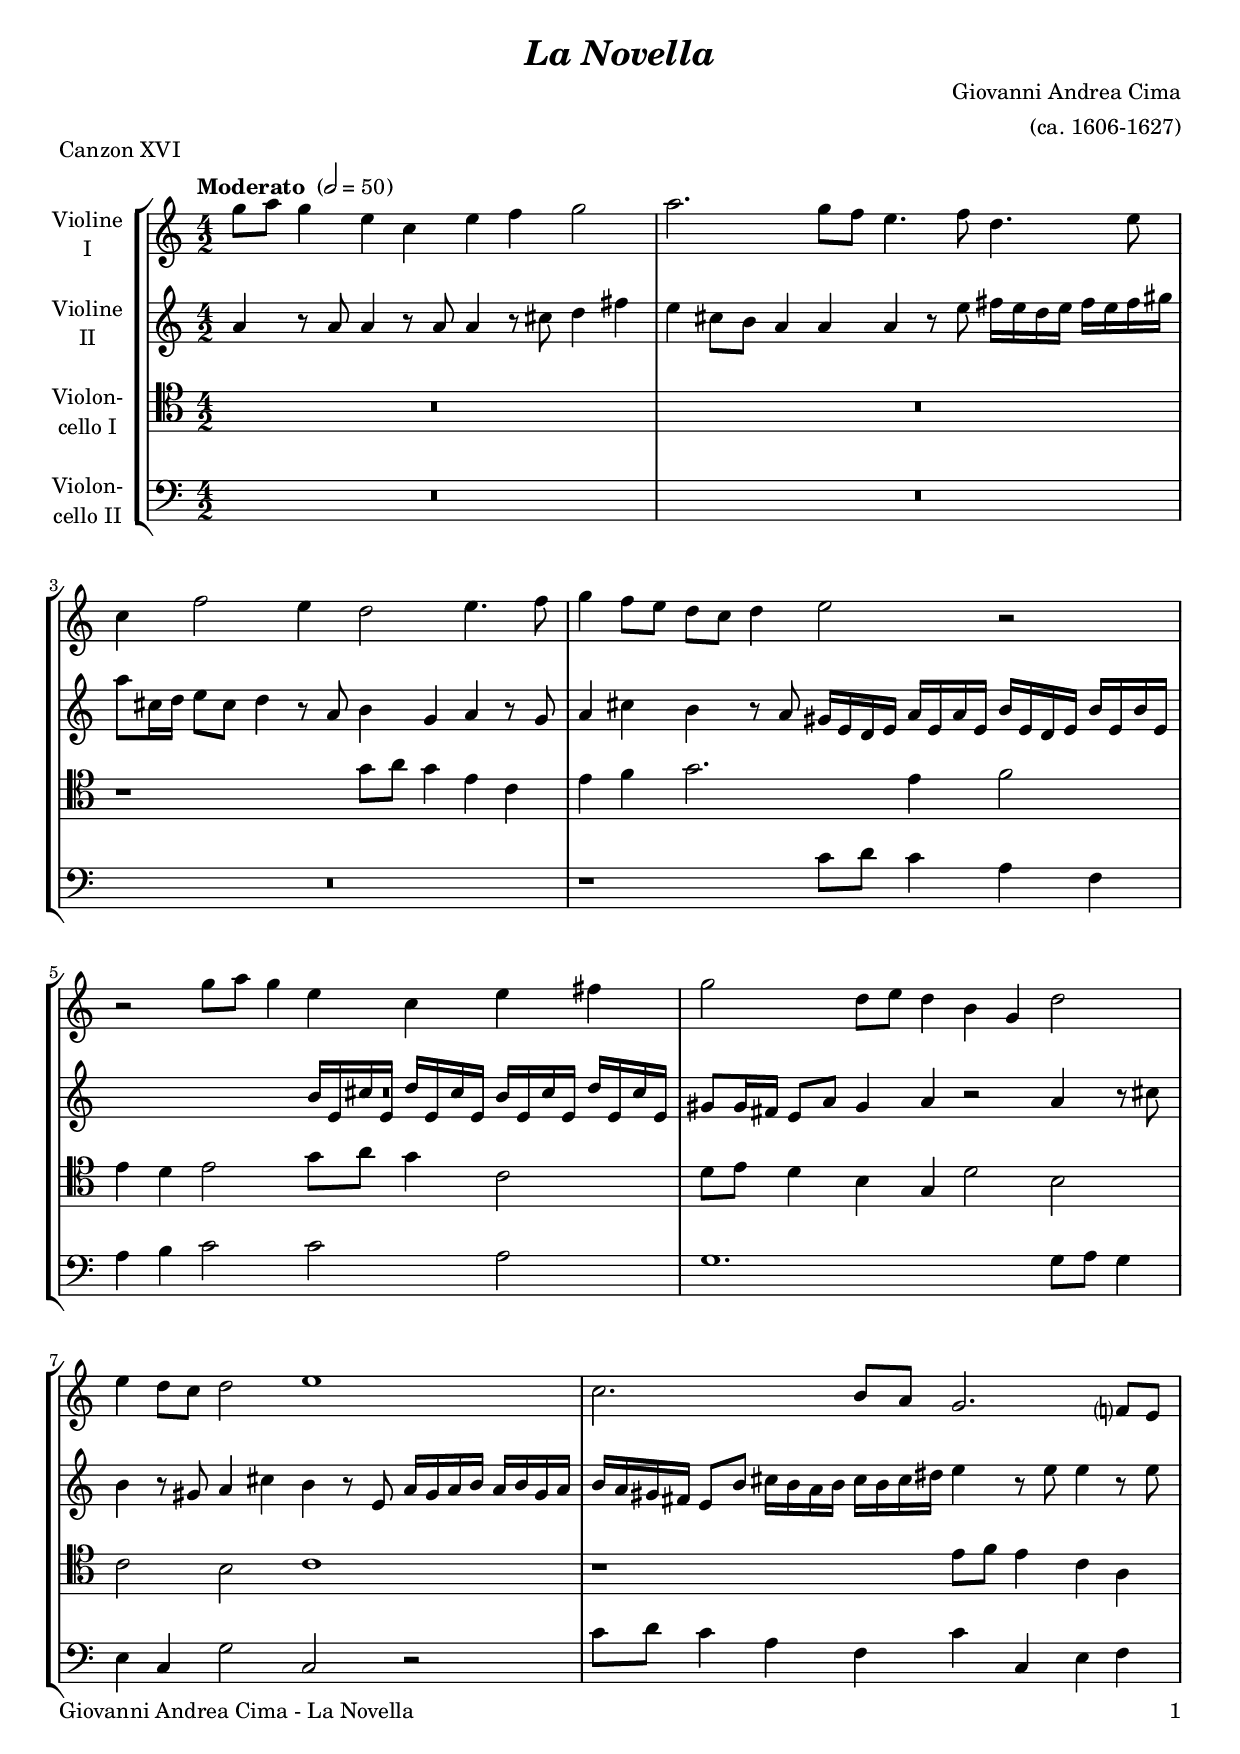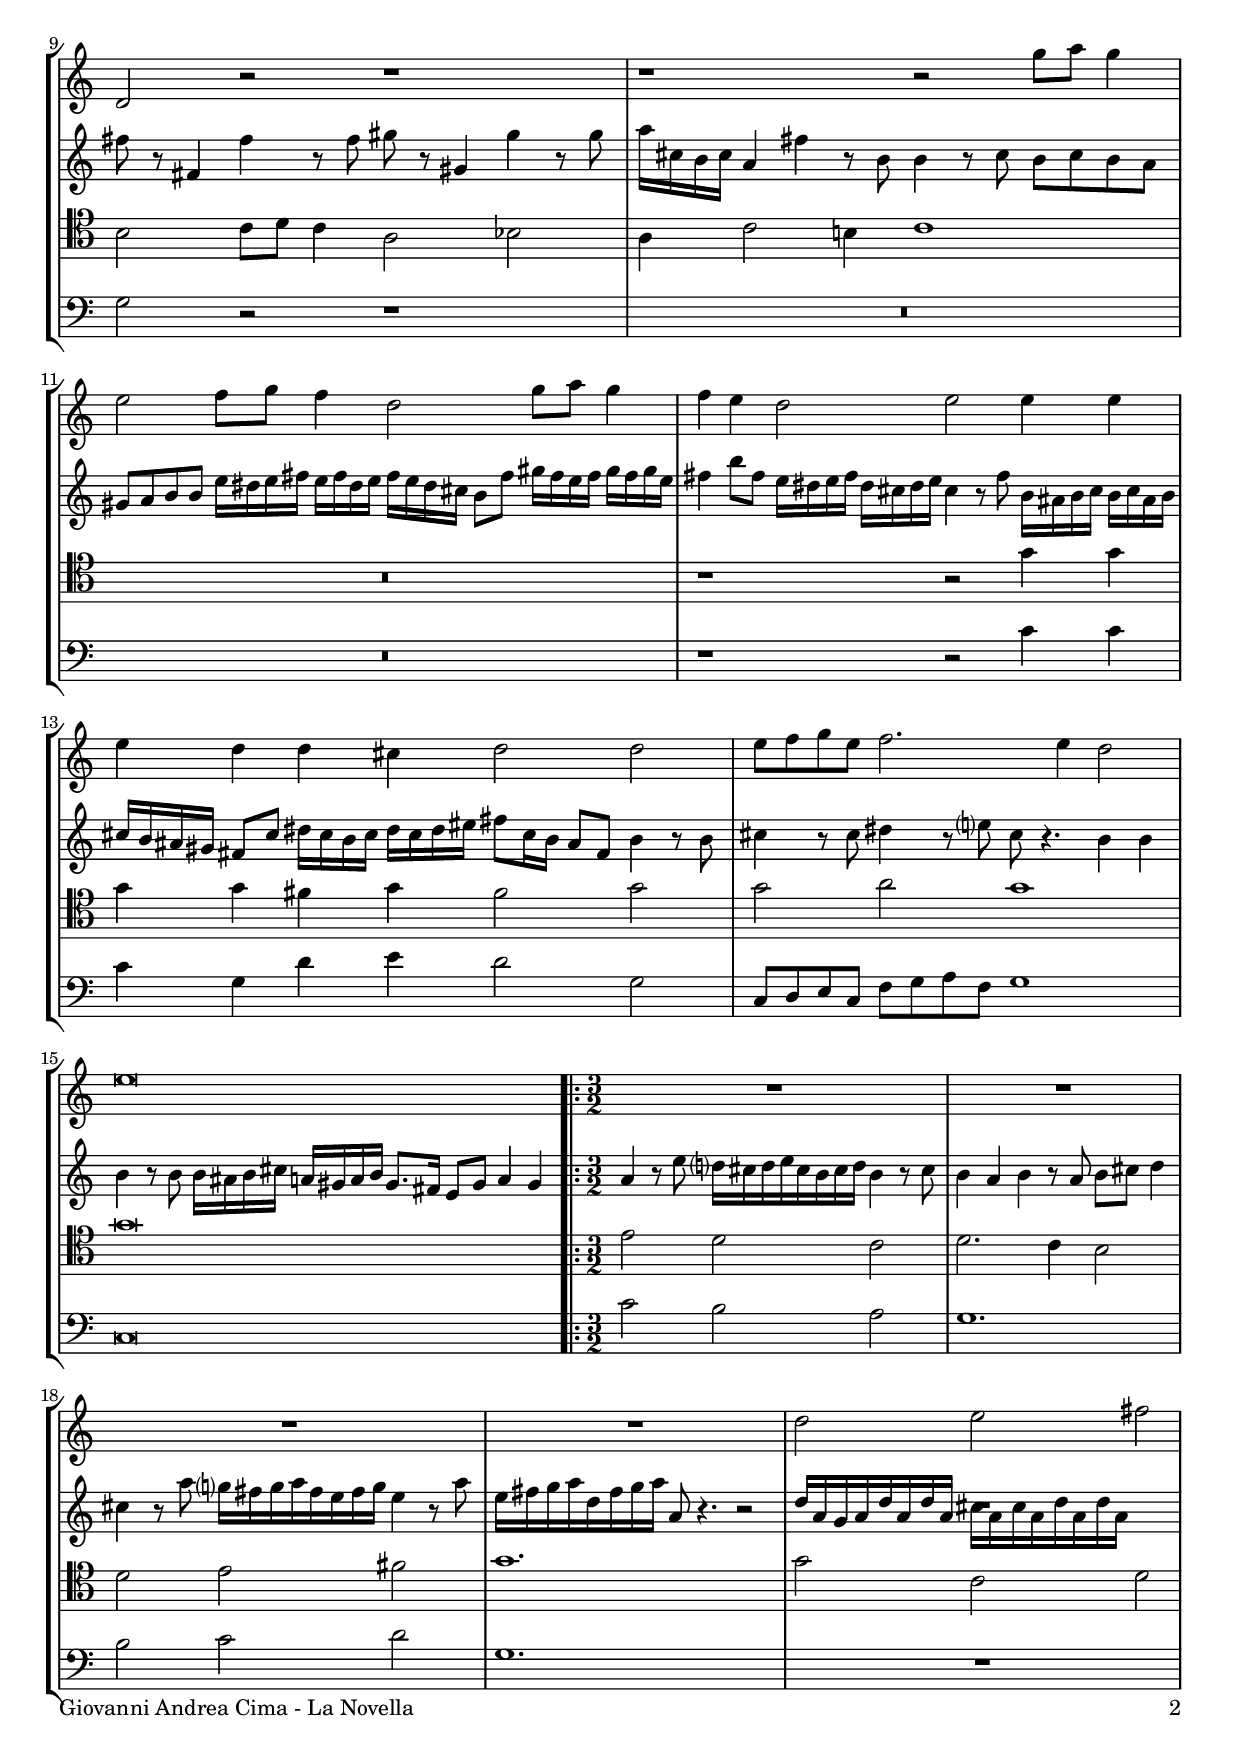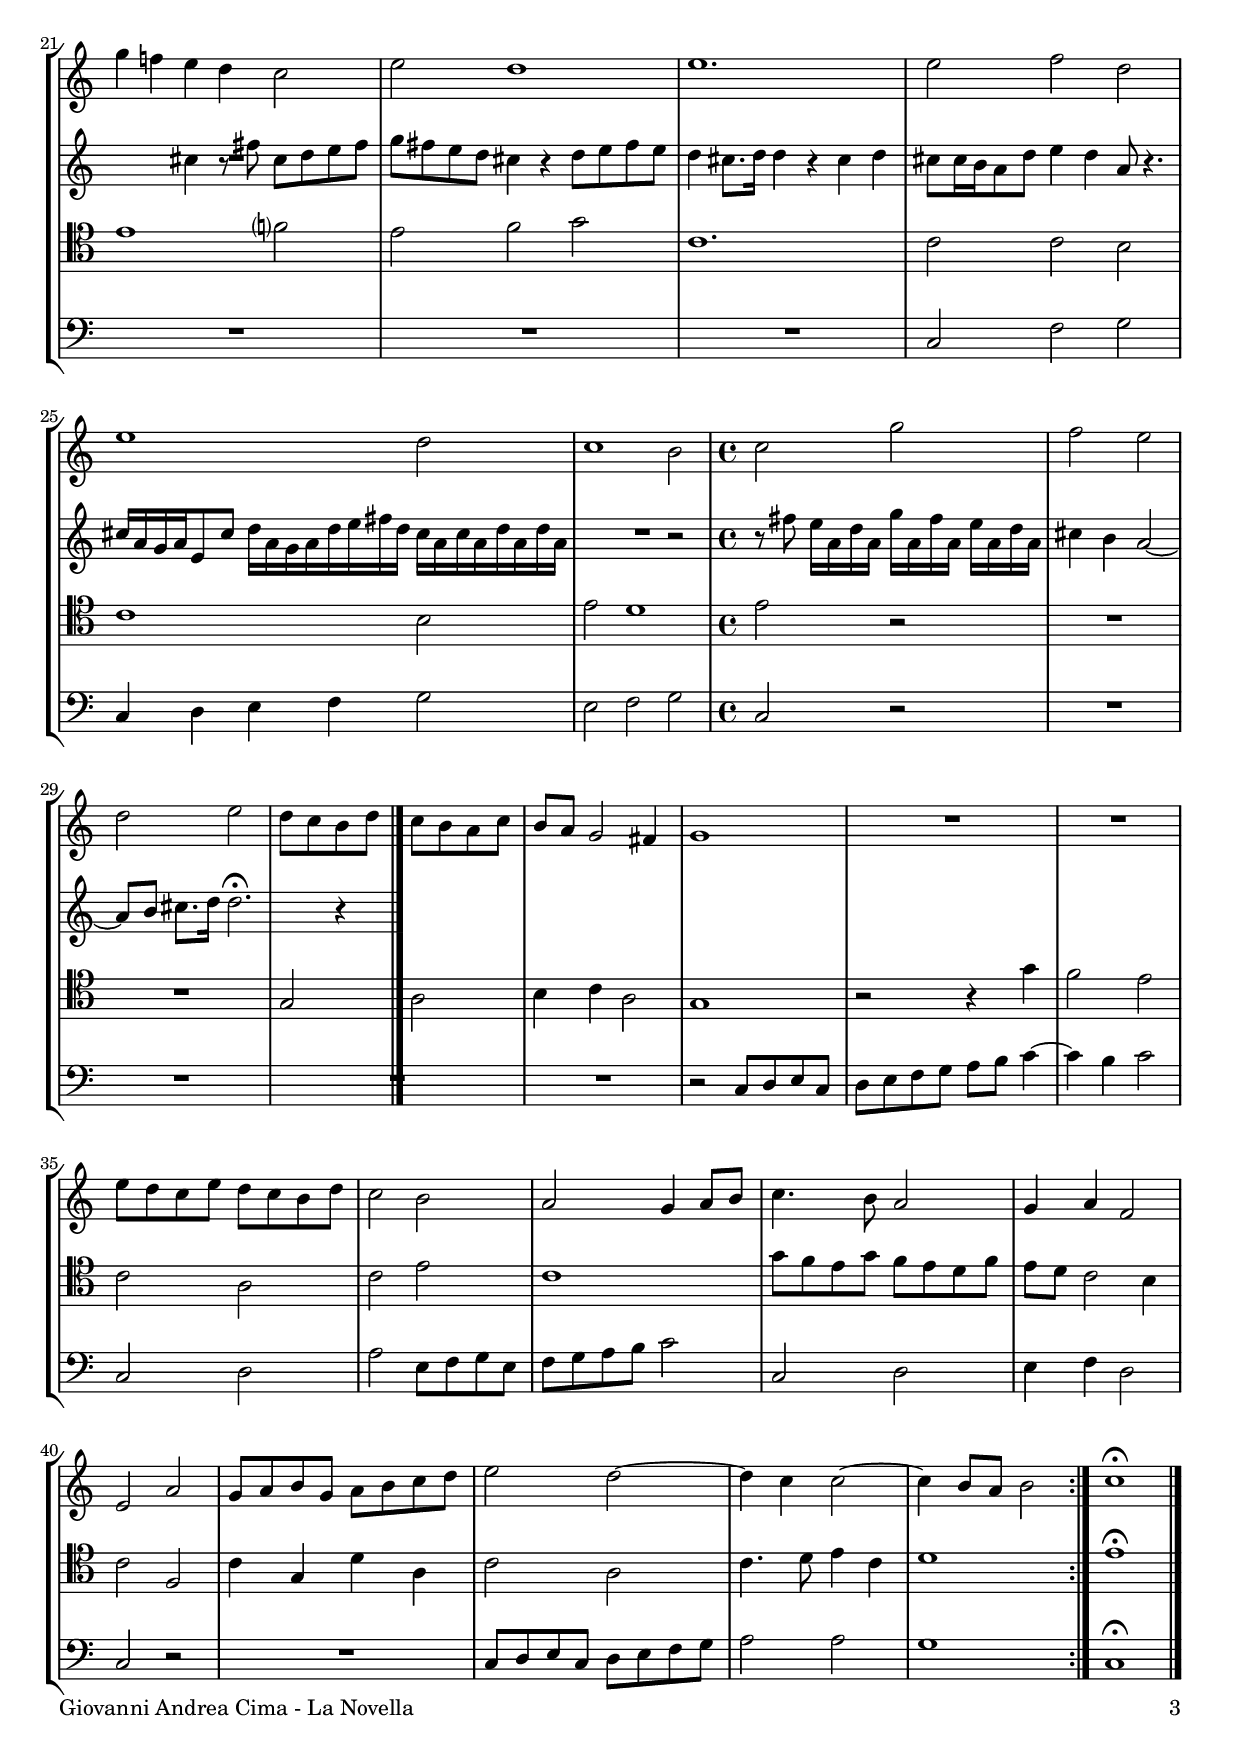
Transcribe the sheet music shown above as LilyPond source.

\version "2.22.0"
\include "deutsch.ly"

#(set-global-staff-size 19)

\header {
  title     = \markup \bold \italic "La Novella"
  composer  = "Giovanni Andrea Cima"
  arranger  = "(ca. 1606-1627)"
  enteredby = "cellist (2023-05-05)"
  piece     = "Canzon XVI"
}

voiceconsts = {
  \key c \major
  \time 4/2
  \clef "treble"
%  \numericTimeSignature
  \compressEmptyMeasures
  % Set default beaming for all staves
%  \set Timing.beamExceptions = #'()
%  \set Timing.baseMoment     = #(ly:make-moment 1 4)
%  \set Timing.beatStructure  = #'(1 1 1 1)
  \tempo "Moderato " 2=50
}

mist = "string ensemble 1"
mivl = "violin"
miba = "cello"
mipz = "pizzicato strings"

va = \relative c''' {
  \voiceconsts

  g8 a g4 e c e f g2
  a2. g8 f e4. f8 d4. e8
  c4 f2 e4 d2 e4. f8

  g4 f8 e d c d4 e2 r
  r g8 a g4 e c e fis

  g2 d8 e d4 h g d'2
  e4 d8 c d2 e1
  c2. h8 a g2. f?8 e

  d2 r r1
  r r2 g'8 a g4
  e2 f8 g f4 d2 g8 a g4
  f e d2 e e4 e

  e d d cis d2 d
  e8 f g e f2. e4 d2
  e\breve \time 3/2

  \repeat volta 2 {
    R1.*4
    d2 e fis

    g4 f! e d c2
    e d1
    e1.
    e2 f d
    e1 d2
    c1 h2 \time 4/4
    c g'
    f e
    d e
    d8 c h d c h a c
    h a g2 fis4

    g1
    R1*2
    e'8 d c e d c h d
    c2 h

    a g4 a8 h
    c4. h8 a2
    g4 a f2
    e a

    g8 a h g a h c d
    e2 d~
    d4 c c2~
    c4 h8 a h2
  }
  c1\fermata \bar "|."
}

\include "v2.ily"
vc = \relative c'' {
  \voiceconsts
  \clef "tenor"

  R\breve*2
  r1 g8 a g4 e c
  e f g2. e4 f2
  e4 d e2 g8 a g4 c,2

  d8 e d4 h g d'2 h
  c h c1
  r e8 f e4 c a

  h2 c8 d c4 a2 b
  a4 c2 h!4 c1
  R\breve
  r1 r2 g'4 g
  g g fis g fis2 g
  g a g1
  g\breve \time 3/2

  \repeat volta 2 {
    e2 d c
    d2. c4 h2
    d e fis
    g1.
    g2 c, d

    e1 f?2
    e f g
    c,1.
    c2 c h
    c1 h2
    e d1 \time 4/4

    e2 r
    R1*2
    g,2 a
    h4 c a2

    g1
    r2 r4 g'
    f2 e
    c a
    c e

    c1
    g'8 f e g f e d f
    e d c2 h4
    c2 f,

    c'4 g d' a
    c2 a
    c4. d8 e4 c
    d1
  }  
  e\fermata \bar "|."
}

vd = \relative c' {
  \voiceconsts
  \clef "bass"

  R\breve*3
  r1 c8 d c4 a f
  a h c2 c a

  g1. g8 a g4
  e c g'2 c, r
  c'8 d c4 a f c' c, e f

  g2 r r1
  R\breve*2
  r1 r2 c4 c
  c g d' e d2 g,
  c,8 d e c f g a f g1
  c,\breve \time 3/2
  
  \repeat volta 2 {
    c'2 h a
    g1.
    h2 c d
    g,1.
    R1.*4
    c,2 f g
    c,4 d e f g2
    e f g \time 4/4

    c,2 r
    R1*4
    r2 c8 d e c
    d e f g a h c4~
    c h c2
    c, d
    a' e8 f g e

    f g a h c2
    c, d
    e4 f d2
    c r

    R1
    c8 d e c d e f g
    a2 a
    g1
  }
  c,\fermata \bar "|."
}


music = \new StaffGroup <<
      \new Staff {
	\set Staff.midiInstrument = \mivl
	\set Staff.instrumentName = \markup \center-column { "Violine" "I" }
	\transpose c c { \va }
      }

      \new Staff {
	\set Staff.midiInstrument = \mivl
	\set Staff.instrumentName = \markup \center-column { "Violine" "II" }
	\transpose c c { \vb }
      }

      \new Staff {
	\set Staff.midiInstrument = \miba
	\set Staff.instrumentName = \markup \center-column { "Violon-" "cello I" }
	\transpose c c { \vc }
      }

      \new Staff {
	\set Staff.midiInstrument = \miba
	\set Staff.instrumentName = \markup \center-column { "Violon-" "cello II" }
	\transpose c c { \vd }
      }
>>

\book {
   \paper {
    print-page-number = ##t
    print-first-page-number = ##t
    ragged-last-bottom = ##f
    oddHeaderMarkup = \markup \null
    evenHeaderMarkup = \markup \null
    oddFooterMarkup = \markup {
      \fill-line {
        \on-the-fly #print-page-number-check-first
        "Giovanni Andrea Cima - La Novella" \fromproperty #'page:page-number-string
      }
    }
    evenFooterMarkup = \oddFooterMarkup
  } \score {
    \music
    \layout {}
  }

  \score {
    \unfoldRepeats \music

    \midi {
      \context {
        \Score
      }
    }
  }
}